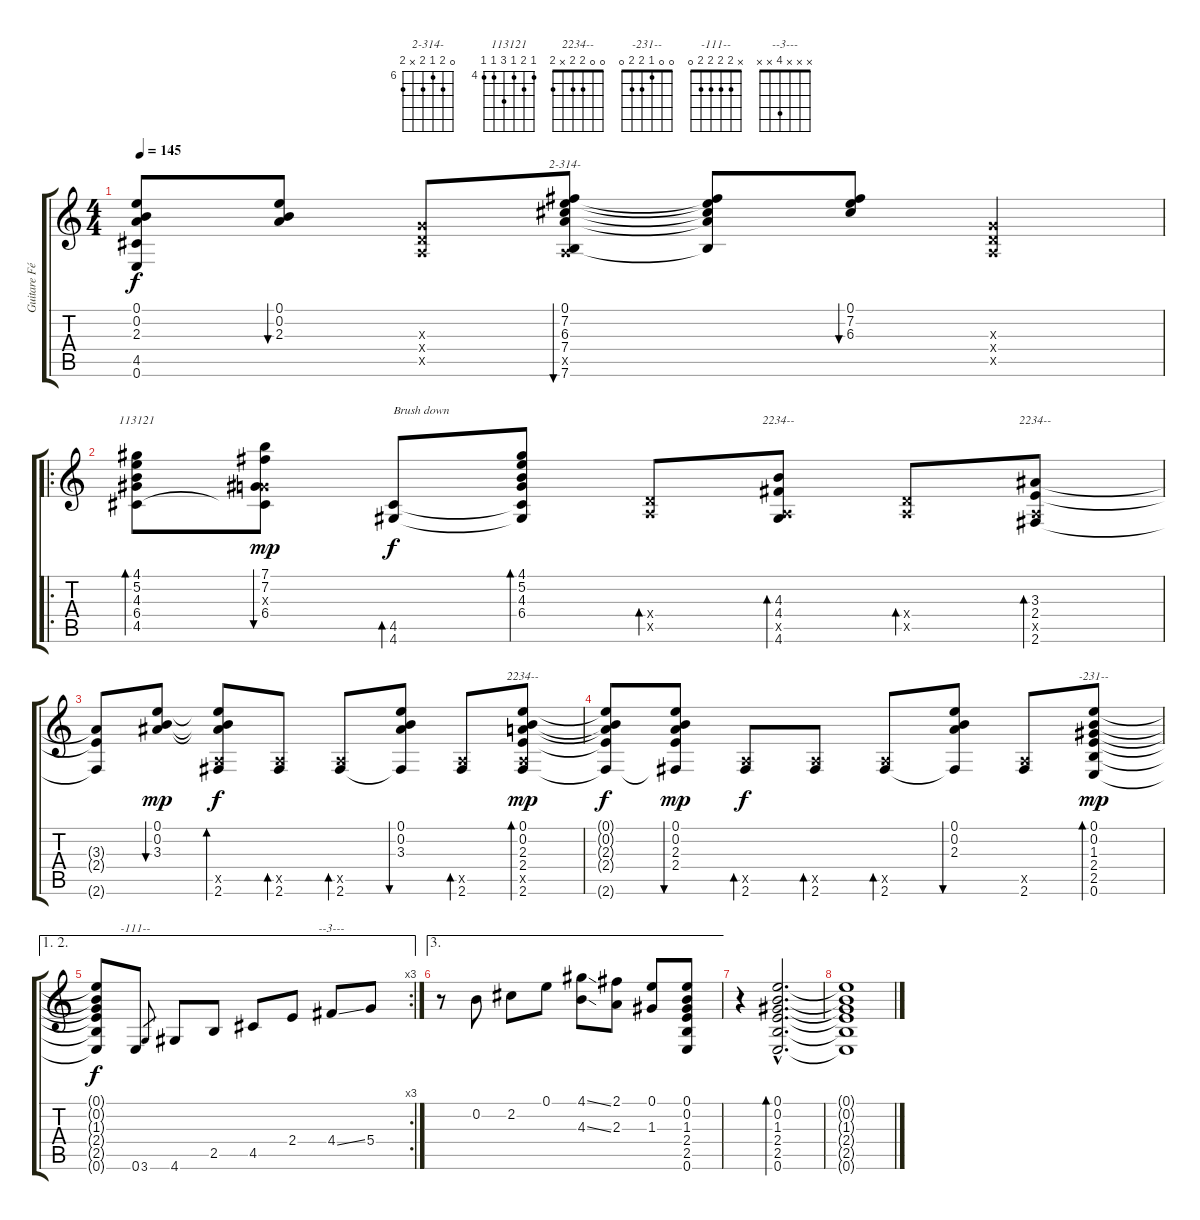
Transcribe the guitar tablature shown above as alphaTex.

\track ("Guitare Février 2002" "Guitare Fé") {instrument acousticguitarnylon}
\staff {score tabs}
\tuning (E4 B3 G3 D3 A2 E2) {hide}
\chord ("2-314-" 0 7 6 7 x 7) {firstfret 6}
\chord ("113121" 4 5 4 6 4 4) {firstfret 4}
\chord ("2234--" 0 0 4 4 x 4)
\chord ("2234--" 0 0 3 2 x 2)
\chord ("2234--" 0 0 2 2 x 2)
\chord ("-231--" 0 0 1 2 2 0)
\chord ("-111--" x 2 2 2 2 0)
\chord ("--3---" x x x 4 x x)
\ts (4 4)
\tempo 145
\clef g2
\ks c
(0.1{t} 0.2{t} 2.3{t} 4.5{t} 0.6{t}).8{dy f} (0.1 0.2 2.3).8{bu 30} (0.3{x} 0.4{x} 0.5{x}).8 (0.1 7.2 6.3 7.4 0.5{x} 7.6).8{bu 30 ch "2-314-"} (0.1{t} 7.2{t} 6.3{t} 7.4{t} 7.6{t}).8 (0.1 7.2 6.3).8{bu 30} (0.3{x} 0.4{x} 0.5{x}).4 |
\ro
(4.1 5.2 4.3 6.4 4.5).8{bd 30 ch "113121"} (7.1 7.2 0.3{x} 6.4 4.5{t}).8{bu 30 dy mp} (4.5 4.6).8{bd 30 txt "Brush down" dy f} (4.1 5.2 4.3 6.4 4.5{t} 4.6{t}).8{bd 30} (0.4{x} 0.5{x}).8{bd 30} (4.3 4.4 0.5{x} 4.6).8{bd 30 ch "2234--"} (0.4{x} 0.5{x}).8{bd 30} (3.3 2.4 0.5{x} 2.6).8{bd 30 ch "2234--"} |
(3.3{t} 2.4{t} 2.6{t}).8 (0.1 0.2 3.3).8{bu 30 dy mp} (0.1{t} 0.2{t} 3.3{t} 0.5{x} 2.6).8{bd 30 dy f} (0.5{x} 2.6).8{bd 30} (0.5{x} 2.6).8{bd 30} (0.1 0.2 3.3 2.6{t}).8{bu 30} (0.5{x} 2.6).8{bd 30} (0.1 0.2 2.3 2.4 0.5{x} 2.6).8{bd 30 ch "2234--" dy mp} |
(0.1{t} 0.2{t} 2.3{t} 2.4{t} 2.6{t}).8{dy f} (0.1 0.2 2.3 2.4 2.6{t}).8{bu 30 dy mp} (0.5{x} 2.6).8{bd 30 dy f} (0.5{x} 2.6).8{bd 30} (0.5{x} 2.6).8{bd 30} (0.1 0.2 2.3 2.6{t}).8{bu 30} (0.5{x} 2.6).8 (0.1 0.2 1.3 2.4 2.5 0.6).8{bd 30 ch "-231--" dy mp} |
\ae (1 2)
\rc 3
(0.1{t} 0.2{t} 1.3{t} 2.4{t} 2.5{t} 0.6{t}).8{dy f} 0.6.8{ch "-111--"} 3.6.8{gr} 4.6.8 2.5.8 4.5.8 2.4.8 4.4{ss}.8{ch "--3---"} 5.4.8 |
\ae 3
r.8 0.2.8 2.2.8 0.1.8 (4.1{ss} 4.3{ss}).8 (2.1 2.3).8 (0.1 1.3).8 (0.1 0.2 1.3 2.4 2.5 0.6).8 |
r.4 (0.1{hac} 0.2{hac} 1.3{hac} 2.4{hac} 2.5{hac} 0.6{hac}).2{d bd 480} |
(0.1{t} 0.2{t} 1.3{t} 2.4{t} 2.5{t} 0.6{t}).1
